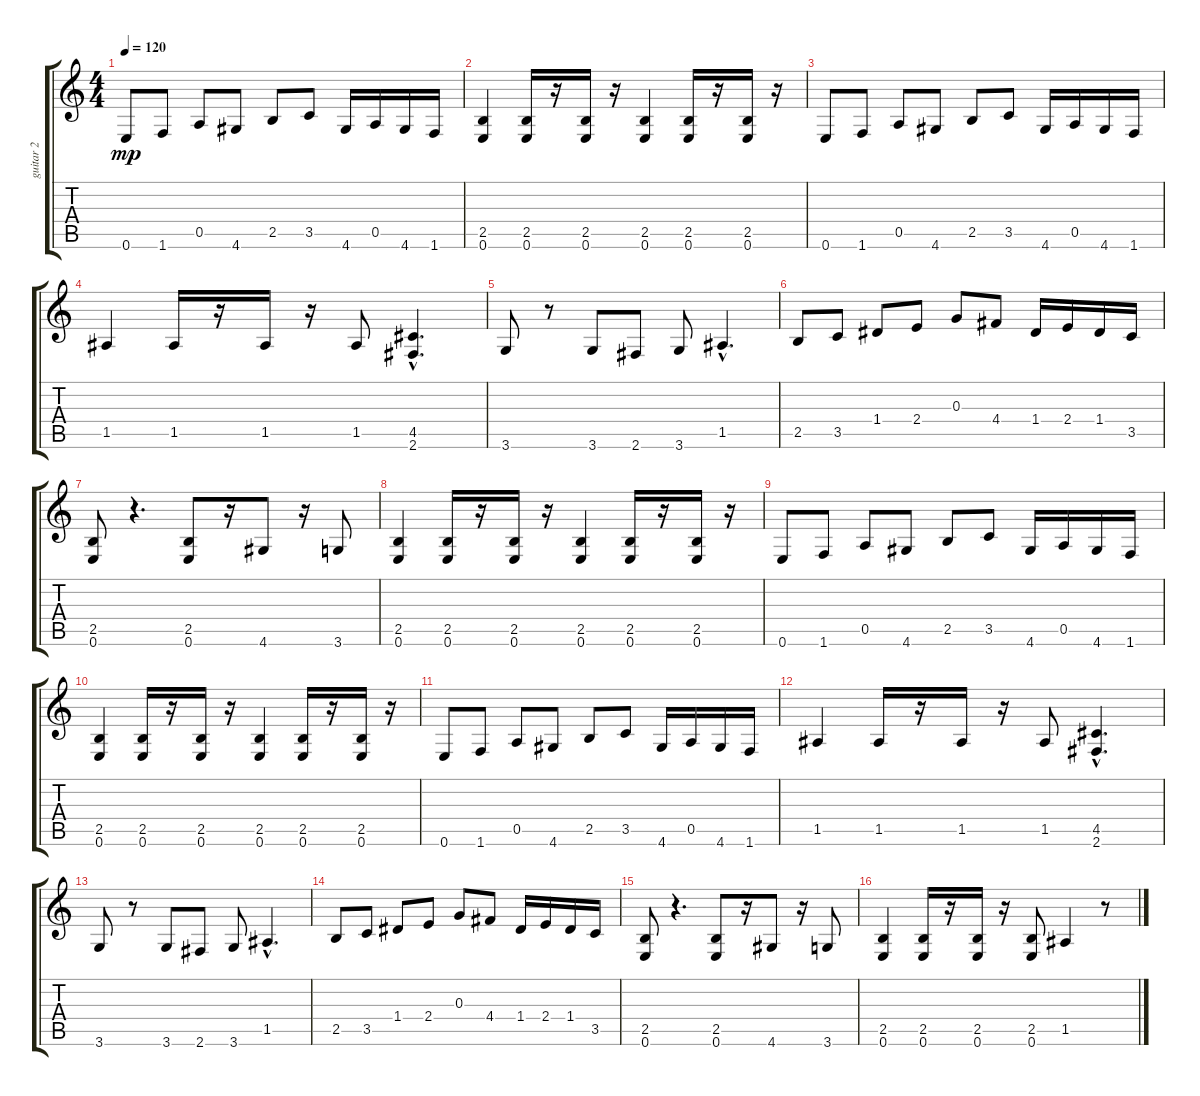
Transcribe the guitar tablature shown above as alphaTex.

\track ("guitar 2            " "guitar 2  ") {instrument distortionguitar}
\staff {score tabs}
\tuning (E4 B3 G3 D3 A2 E2) {hide}
\ts (4 4)
\tempo 120
\clef g2
\ks c
0.6.8{dy mp} 1.6.8 0.5.8 4.6.8 2.5.8 3.5.8 4.6.16 0.5.16 4.6.16 1.6.16 |
(2.5 0.6).4 (2.5 0.6).16 r.16 (2.5 0.6).16 r.16 (2.5 0.6).4 (2.5 0.6).16 r.16 (2.5 0.6).16 r.16 |
0.6.8 1.6.8 0.5.8 4.6.8 2.5.8 3.5.8 4.6.16 0.5.16 4.6.16 1.6.16 |
1.5.4 1.5.16 r.16 1.5.16 r.16 1.5.8 (4.5{hac} 2.6{hac}).4{d} |
3.6.8 r.8 3.6.8 2.6.8 3.6.8 1.5{hac}.4{d} |
2.5.8 3.5.8 1.4.8 2.4.8 0.3.8 4.4.8 1.4.16 2.4.16 1.4.16 3.5.16 |
(2.5 0.6).8 r.4{d} (2.5 0.6).8 r.16 4.6.8 r.16 3.6.8 |
(2.5 0.6).4 (2.5 0.6).16 r.16 (2.5 0.6).16 r.16 (2.5 0.6).4 (2.5 0.6).16 r.16 (2.5 0.6).16 r.16 |
0.6.8 1.6.8 0.5.8 4.6.8 2.5.8 3.5.8 4.6.16 0.5.16 4.6.16 1.6.16 |
(2.5 0.6).4 (2.5 0.6).16 r.16 (2.5 0.6).16 r.16 (2.5 0.6).4 (2.5 0.6).16 r.16 (2.5 0.6).16 r.16 |
0.6.8 1.6.8 0.5.8 4.6.8 2.5.8 3.5.8 4.6.16 0.5.16 4.6.16 1.6.16 |
1.5.4 1.5.16 r.16 1.5.16 r.16 1.5.8 (4.5{hac} 2.6{hac}).4{d} |
3.6.8 r.8 3.6.8 2.6.8 3.6.8 1.5{hac}.4{d} |
2.5.8 3.5.8 1.4.8 2.4.8 0.3.8 4.4.8 1.4.16 2.4.16 1.4.16 3.5.16 |
(2.5 0.6).8 r.4{d} (2.5 0.6).8 r.16 4.6.8 r.16 3.6.8 |
(2.5 0.6).4 (2.5 0.6).16 r.16 (2.5 0.6).16 r.16 (2.5 0.6).8 1.5.4 r.8
